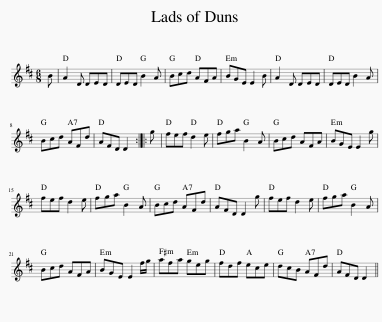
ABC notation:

X:1
L:1/8
M:6/8
I:linebreak $
K:D
V:1 treble
V:1
 B | A2 D DED | DED B2 A | Bcd AFA | BGE E2 B | %5
 A2 D DED | DED B2 A |$ Bcd AFd | AFD D2 :: g | %10
 fef d2 e | fga B2 A | Bcd AFA | BGE E2 g |$ fef d2 e | %15
 fga B2 A | Bcd AFd | AFD D2 g | fef d2 e | fga B2 A |$ %20
 Bcd AFA | BGE E2 f/g/ | afa geg | fdf ece | dcB AFd | %25
 AFD D2 || %26
